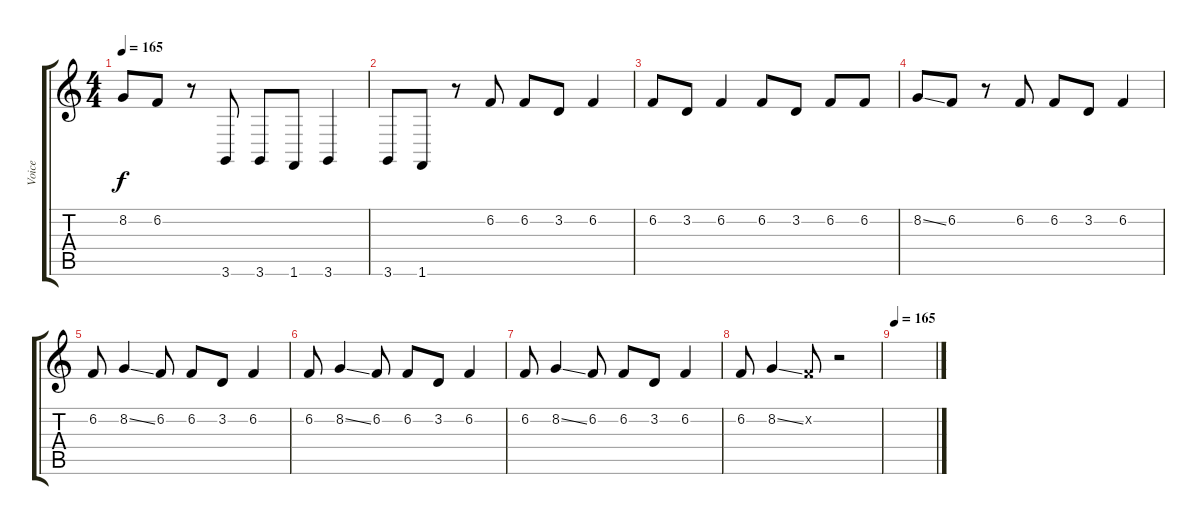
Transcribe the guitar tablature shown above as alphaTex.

\track ("Voice" "Voice") {instrument piccolo}
\staff {score tabs}
\tuning (E4 B3 G3 D3 A2 E2) {hide}
\ts (4 4)
\tempo 165
\clef g2
\ks c
8.2.8{dy f} 6.2.8 r.8 3.6.8{instrument bassoon} 3.6.8 1.6.8 3.6.4 |
3.6.8 1.6.8 r.8 6.2.8{instrument piccolo} 6.2.8 3.2.8 6.2.4 |
6.2.8 3.2.8 6.2.4 6.2.8 3.2.8 6.2.8 6.2.8 |
8.2{ss}.8 6.2.8 r.8 6.2.8 6.2.8 3.2.8 6.2.4 |
6.2.8 8.2{ss}.4 6.2.8 6.2.8 3.2.8 6.2.4 |
6.2.8 8.2{ss}.4 6.2.8 6.2.8 3.2.8 6.2.4 |
6.2.8 8.2{ss}.4 6.2.8 6.2.8 3.2.8 6.2.4 |
6.2.8 8.2{ss}.4 6.2{x}.8 r.2 |
\tempo 165
